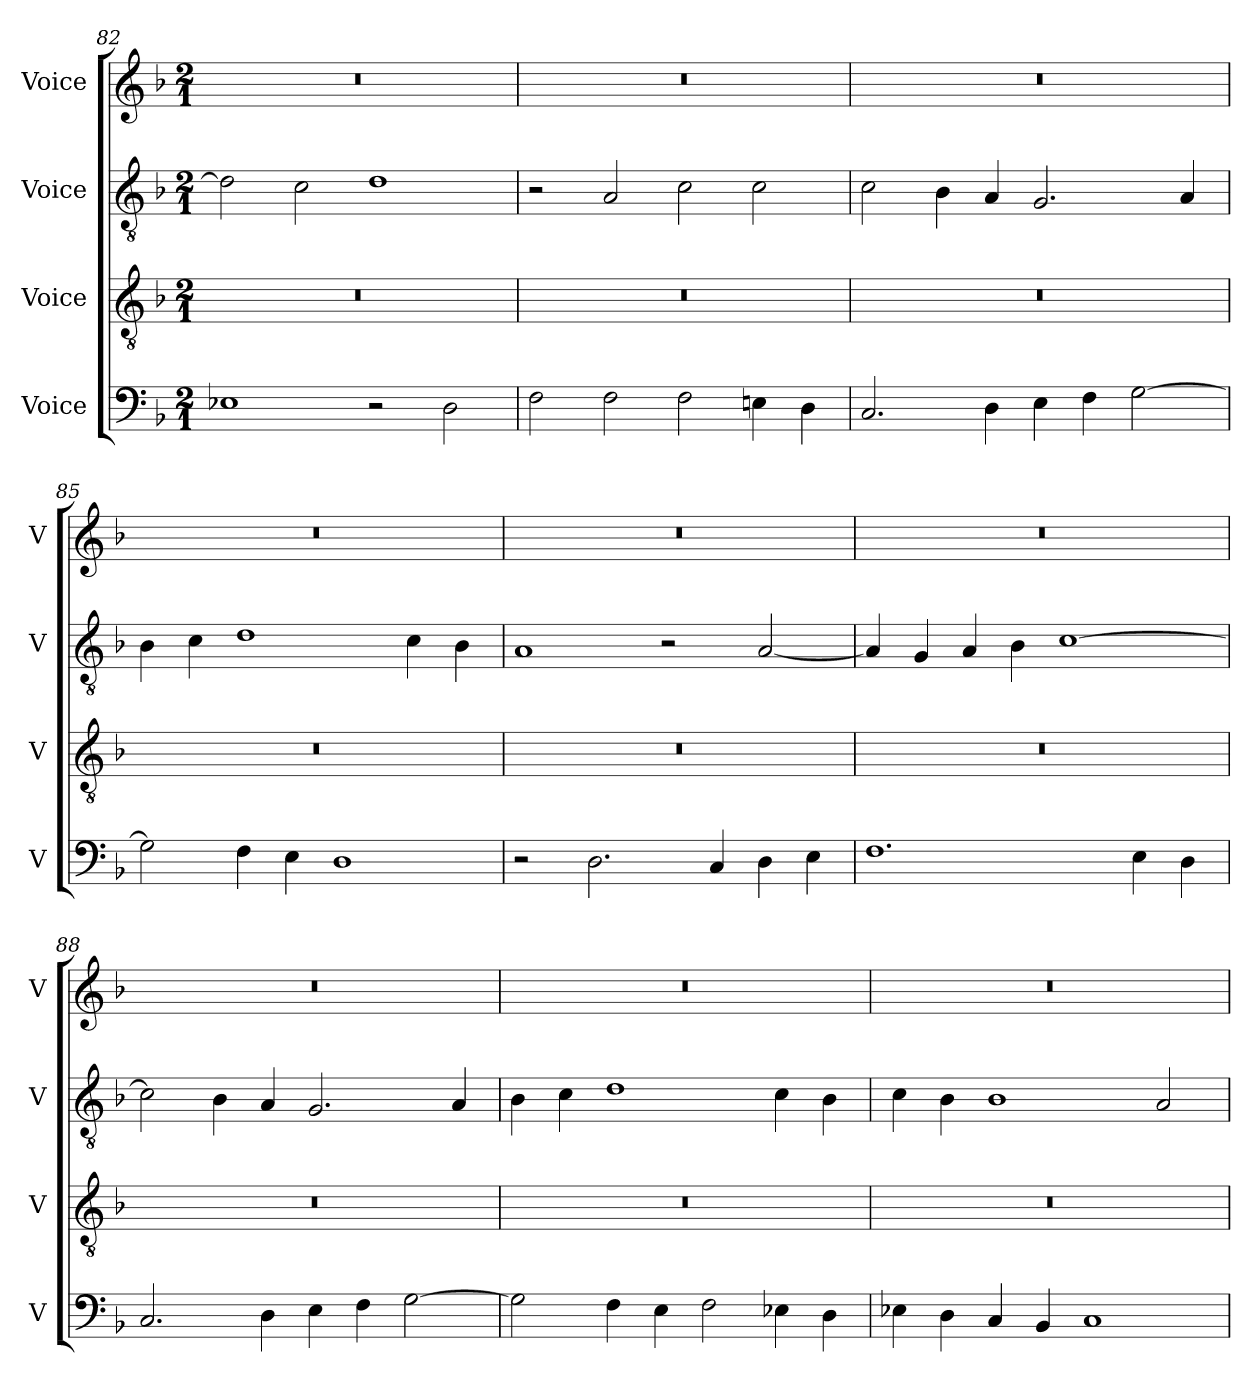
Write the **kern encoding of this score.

**kern	**kern	**kern	**kern
*part4	*part3	*part2	*part1
*staff4	*staff3	*staff2	*staff1
*I"Voice	*I"Voice	*I"Voice	*I"Voice
*I'V	*I'V	*I'V	*I'V
!!LO:LB:g=z
*clefF4	*clefGv2	*clefGv2	*clefG2
*k[b-]	*k[b-]	*k[b-]	*k[b-]
*M2/1	*M2/1	*M2/1	*M2/1
=82	=82	=82	=82
1E-X	0r	2d\]	0r
.	.	2c\	.
2r	.	1d	.
2D\	.	.	.
=83	=83	=83	=83
2F\	0r	2r	0r
2F\	.	2A/	.
2F\	.	2c\	.
4En\	.	2c\	.
4D\	.	.	.
=84	=84	=84	=84
2.C/	0r	2c\	0r
.	.	4B-\	.
4D\	.	4A/	.
4E\	.	2.G/	.
4F\	.	.	.
[2G\	.	.	.
.	.	4A/	.
!!LO:LB:g=z
=85	=85	=85	=85
2G\]	0r	4B-\	0r
.	.	4c\	.
4F\	.	1d	.
4E\	.	.	.
1D	.	.	.
.	.	4c\	.
.	.	4B-\	.
=86	=86	=86	=86
2r	0r	1A	0r
2.D\	.	.	.
.	.	2r	.
4C/	.	.	.
4D\	.	[2A/	.
4E\	.	.	.
=87	=87	=87	=87
1.F	0r	4A/]	0r
.	.	4G/	.
.	.	4A/	.
.	.	4B-\	.
.	.	[1c	.
4E\	.	.	.
4D\	.	.	.
!!LO:LB:g=z
=88	=88	=88	=88
2.C/	0r	2c\]	0r
.	.	4B-\	.
4D\	.	4A/	.
4E\	.	2.G/	.
4F\	.	.	.
[2G\	.	.	.
.	.	4A/	.
=89	=89	=89	=89
2G\]	0r	4B-\	0r
.	.	4c\	.
4F\	.	1d	.
4E\	.	.	.
2F\	.	.	.
4E-X\	.	4c\	.
4D\	.	4B-\	.
=90	=90	=90	=90
4E-X\	0r	4c\	0r
4D\	.	4B-\	.
4C/	.	1B-	.
4BB-/	.	.	.
1C	.	.	.
.	.	2A/	.
=	=	=	=
*-	*-	*-	*-
